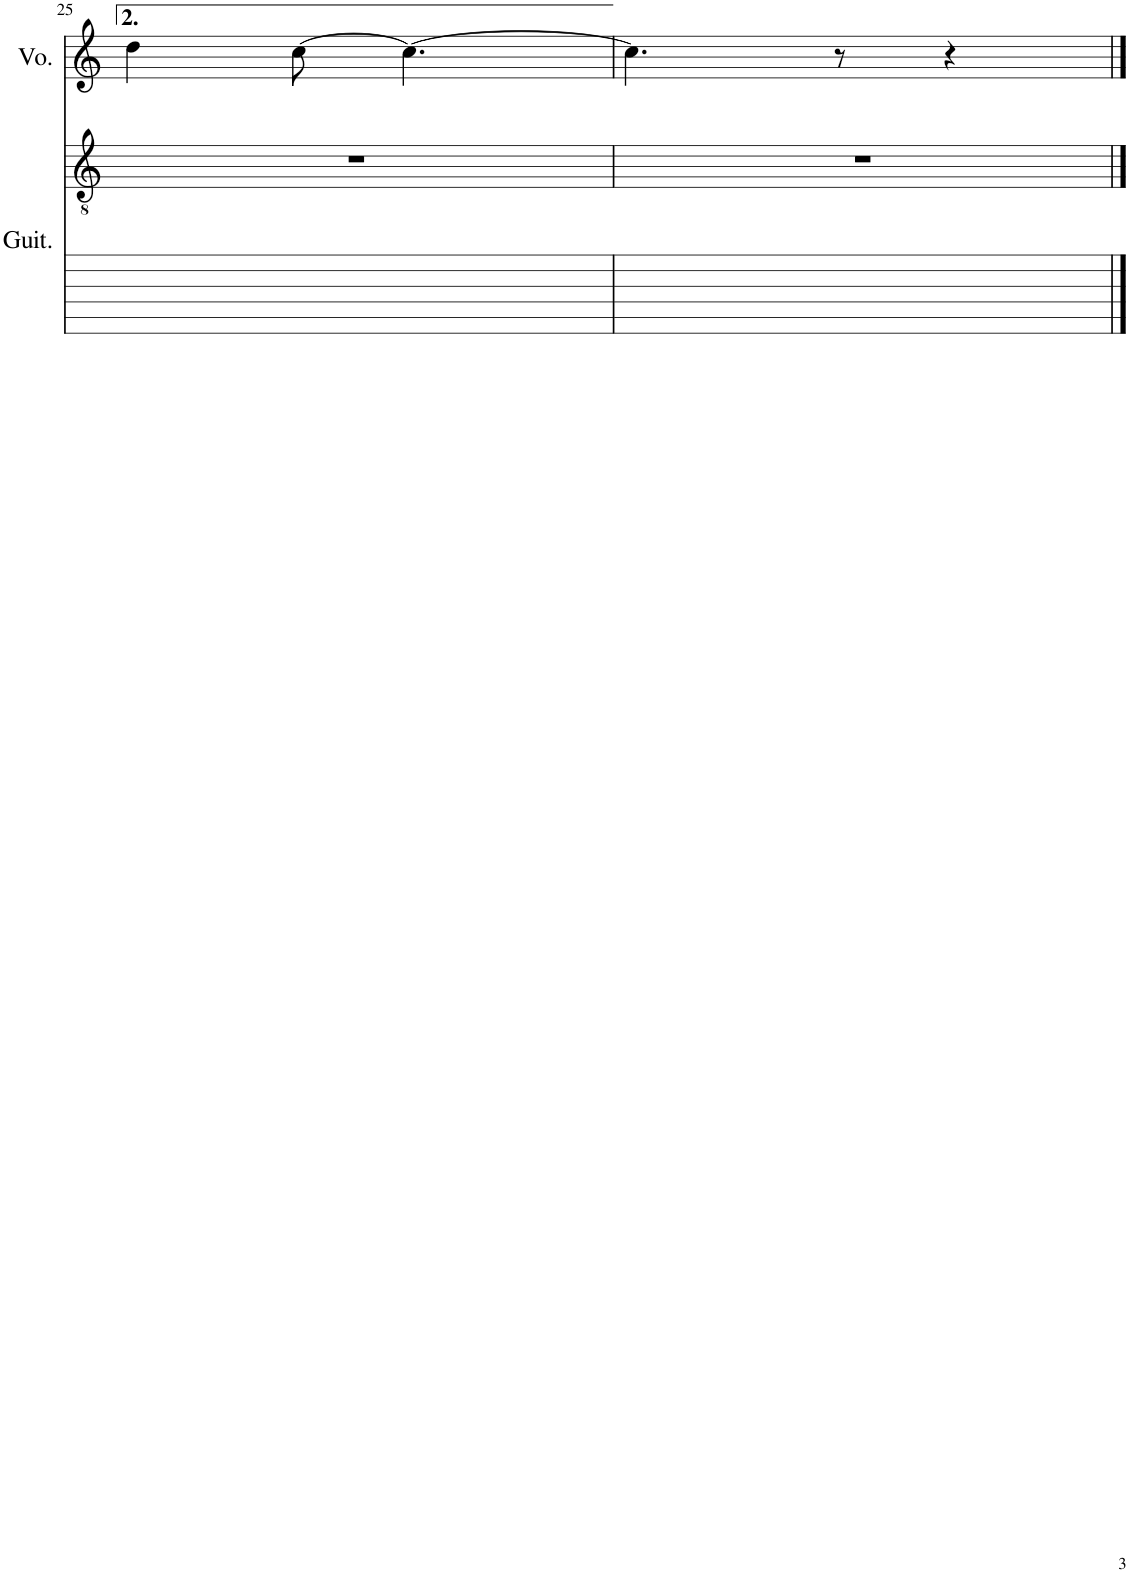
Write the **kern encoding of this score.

**kern	**kern	**kern
*part2	*part2	*part1
*staff3	*staff2	*staff1
*I"Guitarra acústica	*	*I"Voz
*I'Guit.	*	*I'Vo.
!!LO:PB:g=z
*	*clefGv2	*clefG2
*k[]	*k[]	*k[]
*M6/8	*M6/8	*M6/8
=25	=25	=25
2.r	2.r	4dd\
.	.	[8cc\
.	.	4.cc\_
=26	=26	=26
2.r	2.r	4.cc\]
.	.	8r
.	.	4r
==	==	==
*-	*-	*-
